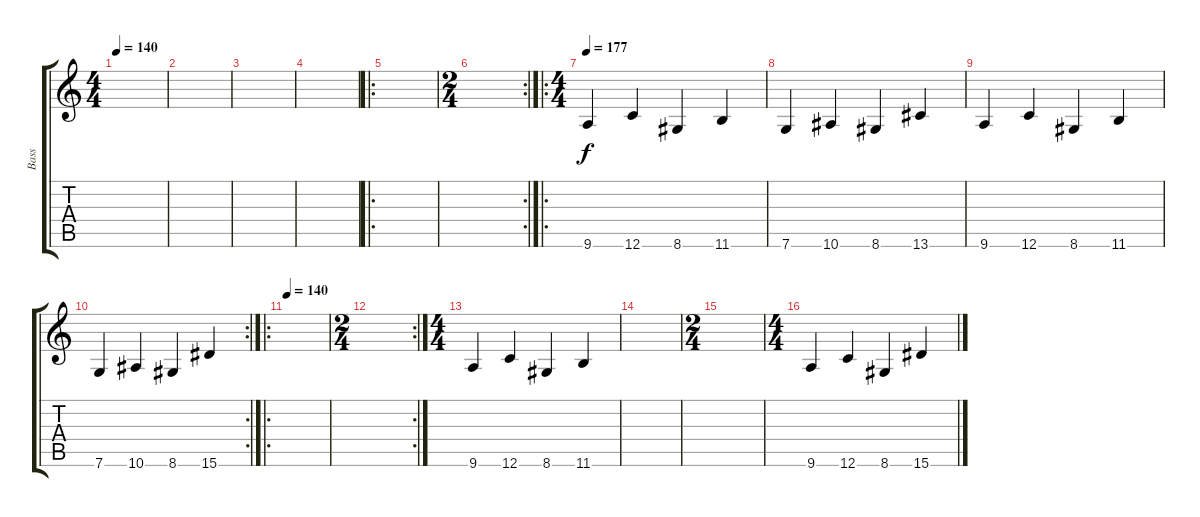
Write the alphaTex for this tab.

\track ("Bass" "Bass") {instrument electricbasspick}
\staff {score tabs}
\tuning (D4 A3 F3 C3 G2 C2) {hide}
\ts (4 4)
\tempo 140
\clef g2
\ks c
|
|
|
|
\ro
|
\rc 2
\ts (2 4)
|
\ro
\ts (4 4)
\tempo 177
9.6.4 12.6.4 8.6.4 11.6.4 |
7.6.4 10.6.4 8.6.4 13.6.4 |
9.6.4 12.6.4 8.6.4 11.6.4 |
\rc 2
7.6.4 10.6.4 8.6.4 15.6.4 |
\ro
\tempo 140
|
\rc 2
\ts (2 4)
|
\ts (4 4)
9.6.4 12.6.4 8.6.4 11.6.4 |
|
\ts (2 4)
|
\ts (4 4)
9.6.4 12.6.4 8.6.4 15.6.4
